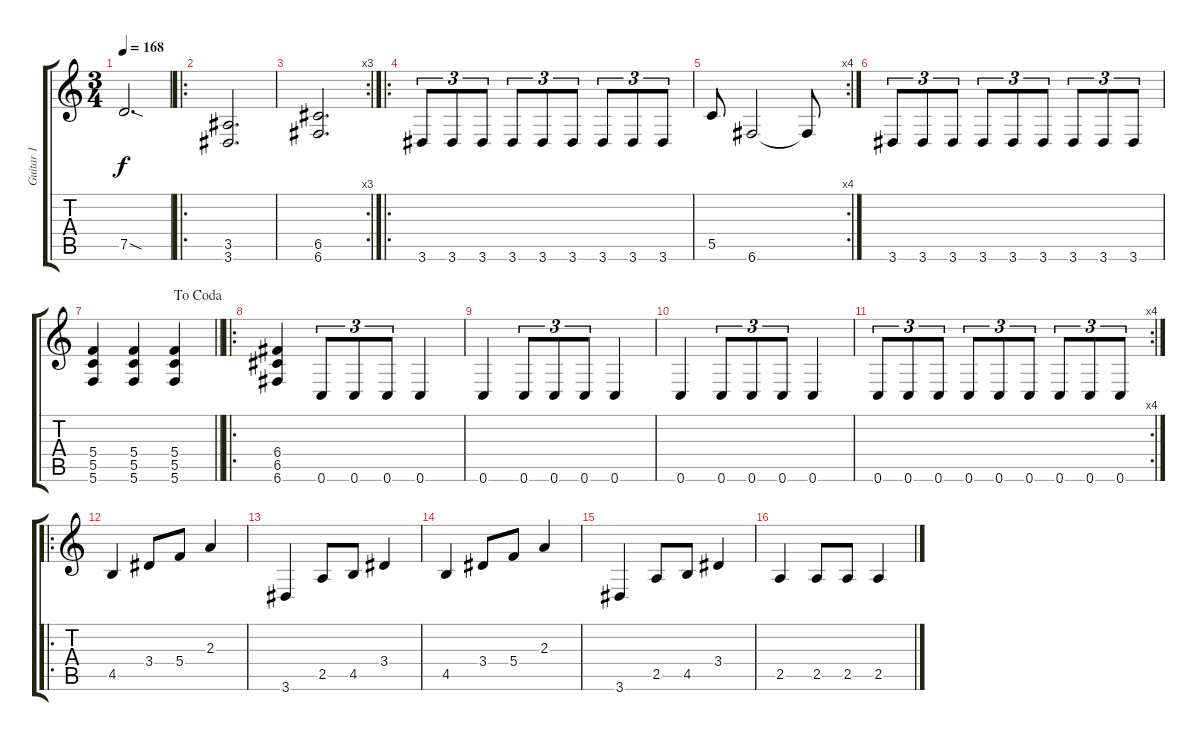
\track ("Guitar 1" "Guitar 1") {instrument overdrivenguitar}
\staff {score tabs}
\tuning (E4 C4 G3 C3 G2 C2) {hide}
\ts (3 4)
\tempo 168
\clef g2
\ks c
7.5{sod}.2{d dy f} |
\ro
(3.5 3.6).2{d} |
\rc 3
(6.5 6.6).2{d} |
\ro
3.6.8{tu (3 2)} 3.6.8{tu (3 2)} 3.6.8{tu (3 2)} 3.6.8{tu (3 2)} 3.6.8{tu (3 2)} 3.6.8{tu (3 2)} 3.6.8{tu (3 2)} 3.6.8{tu (3 2)} 3.6.8{tu (3 2)} |
\rc 4
5.5.8 6.6.2 6.6{t}.8 |
3.6.8{tu (3 2)} 3.6.8{tu (3 2)} 3.6.8{tu (3 2)} 3.6.8{tu (3 2)} 3.6.8{tu (3 2)} 3.6.8{tu (3 2)} 3.6.8{tu (3 2)} 3.6.8{tu (3 2)} 3.6.8{tu (3 2)} |
\jump dacoda
\barLineRight lightlight
(5.4 5.5 5.6).4 (5.4 5.5 5.6).4 (5.4 5.5 5.6).4 |
\ro
(6.4 6.5 6.6).4 0.6.8{tu (3 2)} 0.6.8{tu (3 2)} 0.6.8{tu (3 2)} 0.6.4 |
0.6.4 0.6.8{tu (3 2)} 0.6.8{tu (3 2)} 0.6.8{tu (3 2)} 0.6.4 |
0.6.4 0.6.8{tu (3 2)} 0.6.8{tu (3 2)} 0.6.8{tu (3 2)} 0.6.4 |
\rc 4
0.6.8{tu (3 2)} 0.6.8{tu (3 2)} 0.6.8{tu (3 2)} 0.6.8{tu (3 2)} 0.6.8{tu (3 2)} 0.6.8{tu (3 2)} 0.6.8{tu (3 2)} 0.6.8{tu (3 2)} 0.6.8{tu (3 2)} |
\ro
4.5.4 3.4.8 5.4.8 2.3.4 |
3.6.4 2.5.8 4.5.8 3.4.4 |
4.5.4 3.4.8 5.4.8 2.3.4 |
3.6.4 2.5.8 4.5.8 3.4.4 |
2.5.4 2.5.8 2.5.8 2.5.4
